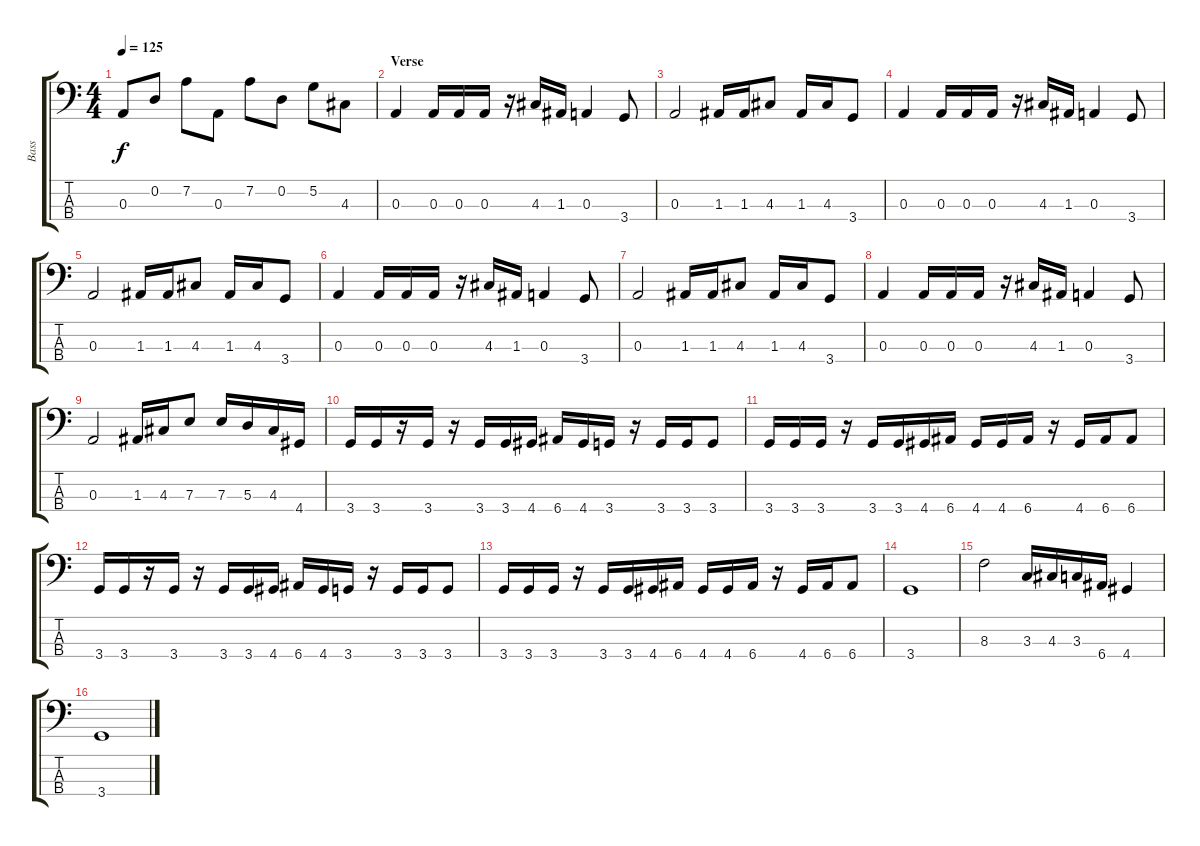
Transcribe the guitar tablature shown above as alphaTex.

\track ("Bass" "Bass") {instrument electricbassfinger}
\staff {score tabs}
\tuning (G2 D2 A1 E1) {hide}
\ts (4 4)
\tempo 125
\clef f4
\ks c
0.3.8{dy f} 0.2.8 7.2.8 0.3.8 7.2.8 0.2.8 5.2.8 4.3.8 |
\section ("" "Verse")
0.3.4 0.3.16 0.3.16 0.3.16 r.16 4.3.16 1.3.16 0.3.4 3.4.8 |
0.3.2 1.3.16 1.3.16 4.3.8 1.3.16 4.3.16 3.4.8 |
0.3.4 0.3.16 0.3.16 0.3.16 r.16 4.3.16 1.3.16 0.3.4 3.4.8 |
0.3.2 1.3.16 1.3.16 4.3.8 1.3.16 4.3.16 3.4.8 |
0.3.4 0.3.16 0.3.16 0.3.16 r.16 4.3.16 1.3.16 0.3.4 3.4.8 |
0.3.2 1.3.16 1.3.16 4.3.8 1.3.16 4.3.16 3.4.8 |
0.3.4 0.3.16 0.3.16 0.3.16 r.16 4.3.16 1.3.16 0.3.4 3.4.8 |
0.3.2 1.3.16 4.3.16 7.3.8 7.3.16 5.3.16 4.3.16 4.4.16 |
3.4.16 3.4.16 r.16 3.4.16 r.16 3.4.16 3.4.16 4.4.16 6.4.16 4.4.16 3.4.16 r.16 3.4.16 3.4.16 3.4.8 |
3.4.16 3.4.16 3.4.16 r.16 3.4.16 3.4.16 4.4.16 6.4.16 4.4.16 4.4.16 6.4.16 r.16 4.4.16 6.4.16 6.4.8 |
3.4.16 3.4.16 r.16 3.4.16 r.16 3.4.16 3.4.16 4.4.16 6.4.16 4.4.16 3.4.16 r.16 3.4.16 3.4.16 3.4.8 |
3.4.16 3.4.16 3.4.16 r.16 3.4.16 3.4.16 4.4.16 6.4.16 4.4.16 4.4.16 6.4.16 r.16 4.4.16 6.4.16 6.4.8 |
3.4.1 |
8.3.2 3.3.16 4.3.16 3.3.16 6.4.16 4.4.4 |
3.4.1
